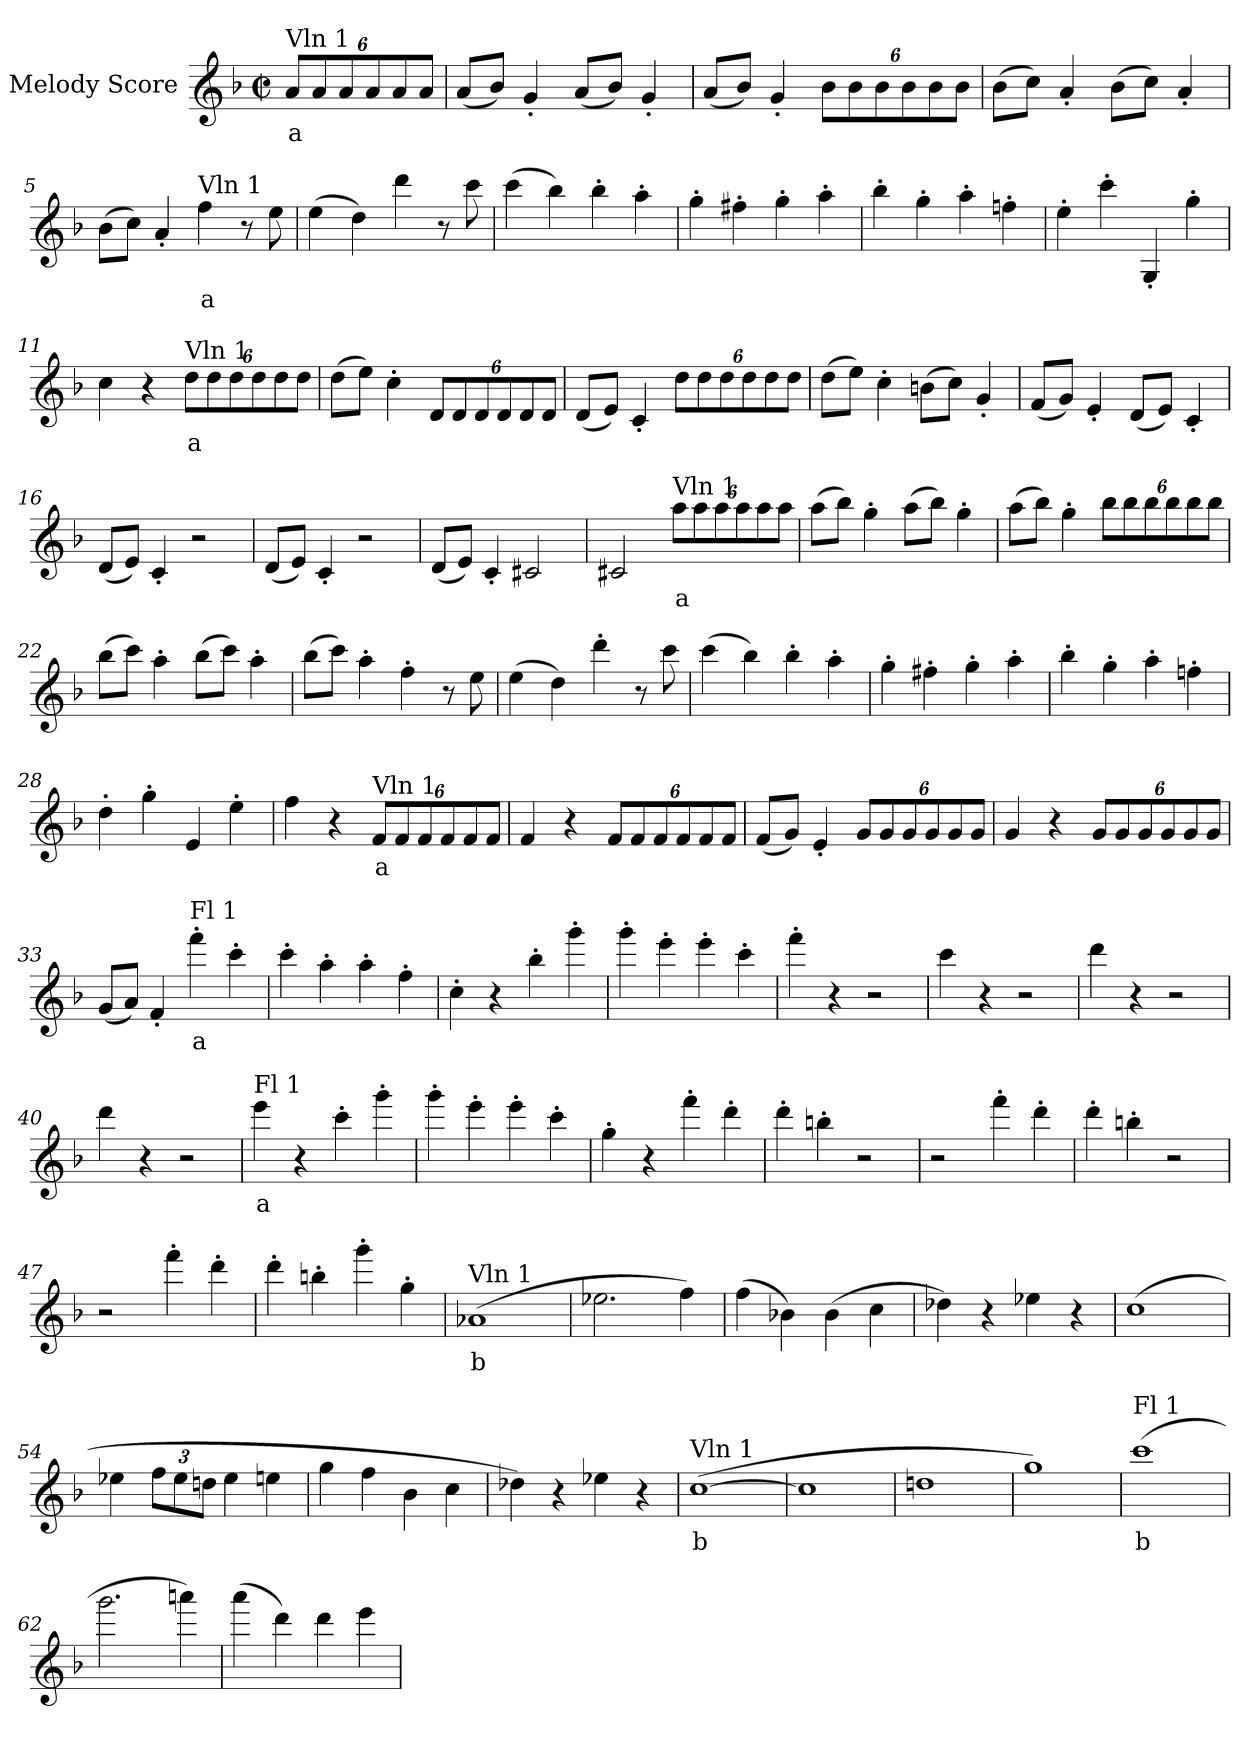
**kern	**text
*part1	*part1
*staff1	*staff1
*I"Melody Score	*
*k[b-]	*
*M2/2	*
*met(c|)	*
*MM168	*
*Xbrackettup	*
=1	=1
!LO:TX:a:t=Vln 1	!
!	!LO:LY:b:color=#FF0000
12a/L	a
12a/	.
12a/	.
12a/	.
12a/	.
12a/J	.
=2	=2
(8a/L	.
8b-/J)	.
4g'/	.
(8a/L	.
8b-/J)	.
4g'/	.
=3	=3
(8a/L	.
8b-/J)	.
4g'/	.
12b-\L	.
12b-\	.
12b-\	.
12b-\	.
12b-\	.
12b-\J	.
=4	=4
(8b-\L	.
8cc\J)	.
4a'/	.
(8b-\L	.
8cc\J)	.
4a'/	.
=5	=5
(8b-\L	.
8cc\J)	.
4a'/	.
!LO:TX:a:t=Vln 1	!
!	!LO:LY:b:color=#FF0000
4ff\	a
8r	.
8ee\	.
=6	=6
(4ee\	.
4dd\)	.
4ddd\	.
8r	.
8ccc\	.
=7	=7
(4ccc\	.
4bb-\)	.
4bb-'\	.
4aa'\	.
=8	=8
4gg'\	.
4ff#X'\	.
4gg'\	.
4aa'\	.
=9	=9
4bb-'\	.
4gg'\	.
4aa'\	.
4ffn'\	.
=10	=10
4ee'\	.
4ccc'\	.
4G'/	.
4gg'\	.
=11	=11
4cc\	.
4r	.
!LO:TX:a:t=Vln 1	!
!	!LO:LY:b:color=#FF0000
12dd\L	a
12dd\	.
12dd\	.
12dd\	.
12dd\	.
12dd\J	.
=12	=12
(8dd\L	.
8ee\J)	.
4cc'\	.
12d/L	.
12d/	.
12d/	.
12d/	.
12d/	.
12d/J	.
=13	=13
(8d/L	.
8e/J)	.
4c'/	.
12dd\L	.
12dd\	.
12dd\	.
12dd\	.
12dd\	.
12dd\J	.
=14	=14
(8dd\L	.
8ee\J)	.
4cc'\	.
(8bn\L	.
8cc\J)	.
4g'/	.
=15	=15
(8f/L	.
8g/J)	.
4e'/	.
(8d/L	.
8e/J)	.
4c'/	.
=16	=16
(8d/L	.
8e/J)	.
4c'/	.
2r	.
=17	=17
(8d/L	.
8e/J)	.
4c'/	.
2r	.
=18	=18
(8d/L	.
8e/J)	.
4c'/	.
2c#X/	.
=19	=19
2c#X/	.
!LO:TX:a:t=Vln 1	!
!	!LO:LY:b:color=#FF0000
12aa\L	a
12aa\	.
12aa\	.
12aa\	.
12aa\	.
12aa\J	.
=20	=20
(8aa\L	.
8bb-\J)	.
4gg'\	.
(8aa\L	.
8bb-\J)	.
4gg'\	.
=21	=21
(8aa\L	.
8bb-\J)	.
4gg'\	.
12bb-\L	.
12bb-\	.
12bb-\	.
12bb-\	.
12bb-\	.
12bb-\J	.
=22	=22
(8bb-\L	.
8ccc\J)	.
4aa'\	.
(8bb-\L	.
8ccc\J)	.
4aa'\	.
=23	=23
(8bb-\L	.
8ccc\J)	.
4aa'\	.
4ff'\	.
8r	.
8ee\	.
=24	=24
(4ee\	.
4dd\)	.
4ddd'\	.
8r	.
8ccc\	.
=25	=25
(4ccc\	.
4bb-\)	.
4bb-'\	.
4aa'\	.
=26	=26
4gg'\	.
4ff#X'\	.
4gg'\	.
4aa'\	.
=27	=27
4bb-'\	.
4gg'\	.
4aa'\	.
4ffn'\	.
=28	=28
4dd'\	.
4gg'\	.
4e/	.
4ee'\	.
=29	=29
4ff\	.
4r	.
!LO:TX:a:t=Vln 1	!
!	!LO:LY:b:color=#FF0000
12f/L	a
12f/	.
12f/	.
12f/	.
12f/	.
12f/J	.
=30	=30
4f/	.
4r	.
12f/L	.
12f/	.
12f/	.
12f/	.
12f/	.
12f/J	.
=31	=31
(8f/L	.
8g/J)	.
4e'/	.
12g/L	.
12g/	.
12g/	.
12g/	.
12g/	.
12g/J	.
=32	=32
4g/	.
4r	.
12g/L	.
12g/	.
12g/	.
12g/	.
12g/	.
12g/J	.
=33	=33
(8g/L	.
8a/J)	.
4f'/	.
!LO:TX:a:t=Fl 1	!
!	!LO:LY:b:color=#FF0000
4fff'\	a
4ccc'\	.
=34	=34
4ccc'\	.
4aa'\	.
4aa'\	.
4ff'\	.
=35	=35
4cc'\	.
4r	.
4bb-'\	.
4ggg'\	.
=36	=36
4ggg'\	.
4eee'\	.
4eee'\	.
4ccc'\	.
=37	=37
4fff'\	.
4r	.
2r	.
=38	=38
4ccc\	.
4r	.
2r	.
=39	=39
4ddd\	.
4r	.
2r	.
=40	=40
4ddd\	.
4r	.
2r	.
=41	=41
!LO:TX:a:t=Fl 1	!
!	!LO:LY:b:color=#FF0000
4eee\	a
4r	.
4ccc'\	.
4ggg'\	.
=42	=42
4ggg'\	.
4eee'\	.
4eee'\	.
4ccc'\	.
=43	=43
4gg'\	.
4r	.
4fff'\	.
4ddd'\	.
=44	=44
4ddd'\	.
4bbn'\	.
2r	.
=45	=45
2r	.
4fff'\	.
4ddd'\	.
=46	=46
4ddd'\	.
4bbn'\	.
2r	.
=47	=47
2r	.
4fff'\	.
4ddd'\	.
=48	=48
4ddd'\	.
4bbn'\	.
4ggg'\	.
4gg'\	.
=49	=49
!LO:TX:a:t=Vln 1	!
!	!LO:LY:b:color=#FF0000
(1a-X	b
=50	=50
2.ee-X\	.
4ff\)	.
=51	=51
(4ff\	.
4b-X\)	.
(4b-\	.
4cc\	.
=52	=52
4dd-X\)	.
4r	.
4ee-X\	.
4r	.
=53	=53
(1cc	.
=54	=54
4ee-X\	.
12ff\L	.
12ee-\	.
12ddn\J	.
4ee-\	.
4een\	.
=55	=55
4gg\	.
4ff\	.
4b-\	.
4cc\	.
=56	=56
4dd-X\)	.
4r	.
4ee-X\	.
4r	.
=57	=57
!LO:TX:a:t=Vln 1	!
!	!LO:LY:b:color=#FF0000
([1cc	b
=58	=58
1cc]	.
=59	=59
1ddn	.
=60	=60
1gg)	.
=61	=61
!LO:TX:a:t=Fl 1	!
!	!LO:LY:b:color=#FF0000
(1ccc	b
=62	=62
2.ggg\	.
4aaan\)	.
=63	=63
(4aaa\	.
4ddd\)	.
4ddd\	.
4eee\	.
=	=
*-	*-
